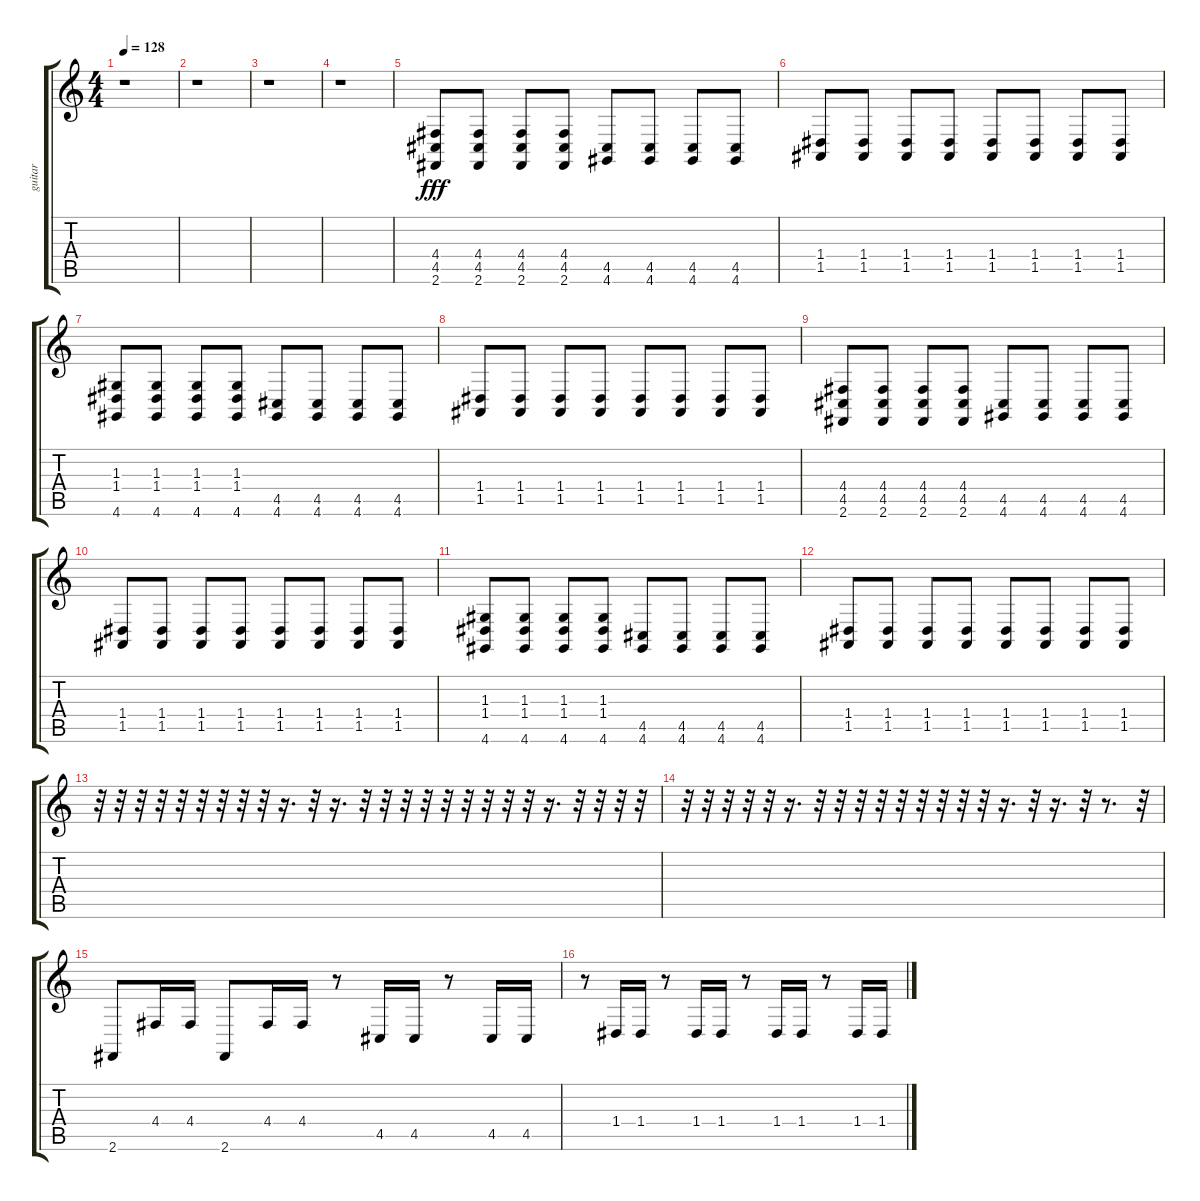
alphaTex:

\track ("guitar" "guitar") {instrument lead1square}
\staff {score tabs}
\tuning (E4 B3 G3 D3 A2 E2) {hide}
\ts (4 4)
\tempo 128
\clef g2
\ks c
r.1{dy fff} |
r.1 |
r.1 |
r.1 |
(4.4 4.5 2.6).8 (4.4 4.5 2.6).8 (4.4 4.5 2.6).8 (4.4 4.5 2.6).8 (4.5 4.6).8 (4.5 4.6).8 (4.5 4.6).8 (4.5 4.6).8 |
(1.4 1.5).8 (1.4 1.5).8 (1.4 1.5).8 (1.4 1.5).8 (1.4 1.5).8 (1.4 1.5).8 (1.4 1.5).8 (1.4 1.5).8 |
(1.3 1.4 4.6).8 (1.3 1.4 4.6).8 (1.3 1.4 4.6).8 (1.3 1.4 4.6).8 (4.5 4.6).8 (4.5 4.6).8 (4.5 4.6).8 (4.5 4.6).8 |
(1.4 1.5).8 (1.4 1.5).8 (1.4 1.5).8 (1.4 1.5).8 (1.4 1.5).8 (1.4 1.5).8 (1.4 1.5).8 (1.4 1.5).8 |
(4.4 4.5 2.6).8 (4.4 4.5 2.6).8 (4.4 4.5 2.6).8 (4.4 4.5 2.6).8 (4.5 4.6).8 (4.5 4.6).8 (4.5 4.6).8 (4.5 4.6).8 |
(1.4 1.5).8 (1.4 1.5).8 (1.4 1.5).8 (1.4 1.5).8 (1.4 1.5).8 (1.4 1.5).8 (1.4 1.5).8 (1.4 1.5).8 |
(1.3 1.4 4.6).8 (1.3 1.4 4.6).8 (1.3 1.4 4.6).8 (1.3 1.4 4.6).8 (4.5 4.6).8 (4.5 4.6).8 (4.5 4.6).8 (4.5 4.6).8 |
(1.4 1.5).8 (1.4 1.5).8 (1.4 1.5).8 (1.4 1.5).8 (1.4 1.5).8 (1.4 1.5).8 (1.4 1.5).8 (1.4 1.5).8 |
r.32 r.32 r.32 r.32 r.32 r.32 r.32 r.32 r.32 r.16{d} r.32 r.16{d} r.32 r.32 r.32 r.32 r.32 r.32 r.32 r.32 r.32 r.16{d} r.32 r.32 r.32 r.32 |
r.32 r.32 r.32 r.32 r.32 r.16{d} r.32 r.32 r.32 r.32 r.32 r.32 r.32 r.32 r.32 r.16{d} r.32 r.16{d} r.32 r.8{d} r.32 |
2.6.8 4.4.16 4.4.16 2.6.8 4.4.16 4.4.16 r.8 4.5.16 4.5.16 r.8 4.5.16 4.5.16 |
r.8 1.4.16 1.4.16 r.8 1.4.16 1.4.16 r.8 1.4.16 1.4.16 r.8 1.4.16 1.4.16
